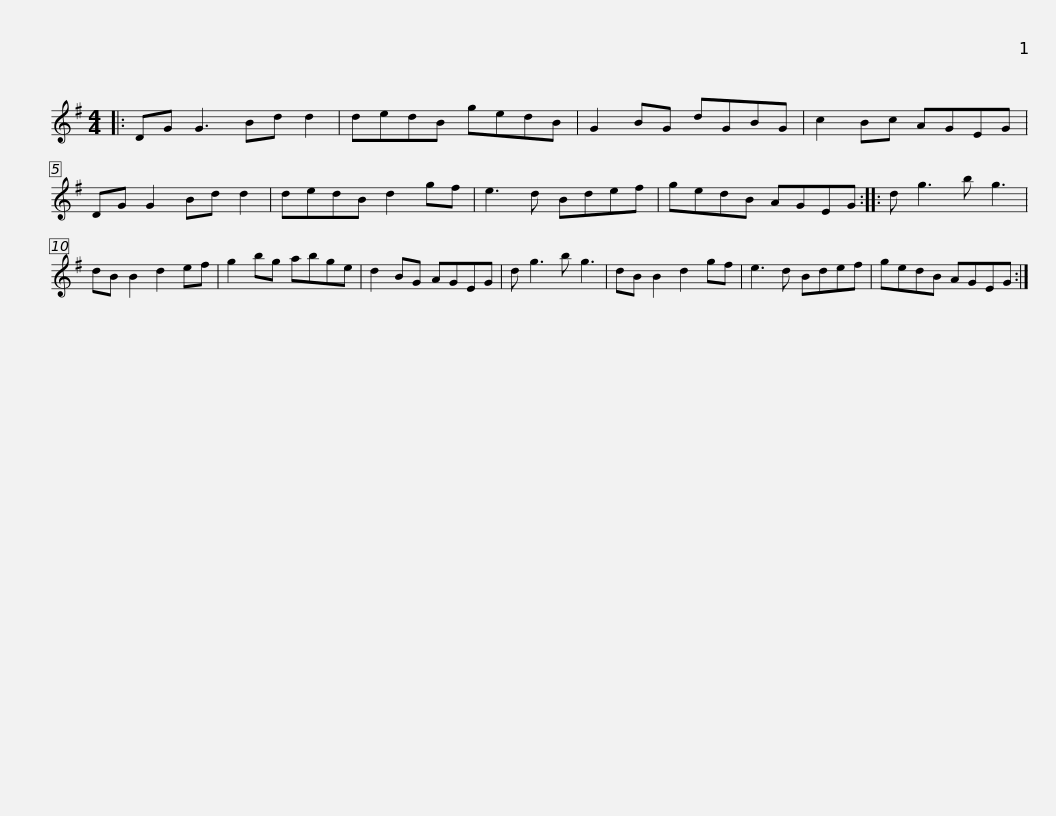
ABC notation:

X:1
L:1/8
M:4/4
I:linebreak $
K:G
V:1 treble
V:1
|: DG G3 Bd d2 | dedB gedB | G2 BG dGBG | c2 Bc AGEG | DG G2 Bd d2 | %5
 dedB d2 gf |$ e3 d Bdef | gedB AGEG :: d g3 b g3 | dB B2 d2 ef | %10
 g2 bg abge | d2 BG AGEG |$ d g3 b g3 | dB B2 d2 gf | e3 d Bdef | %15
 gedB AGEG :| %16
